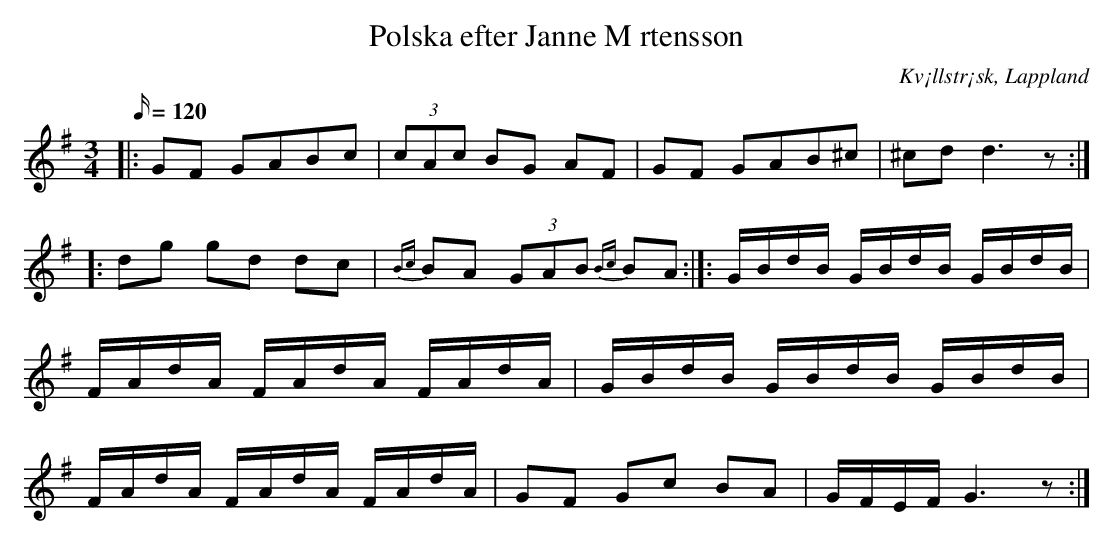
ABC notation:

X:1
T:Polska efter Janne M rtensson
O:Kv¡llstr¡sk, Lappland
M:3/4
L:1/16
Q:120
K:G
|:G2F2 G2A2B2c2 | (3c2A2c2 B2G2 A2F2 | G2F2 G2A2B2^c2 | ^c2d2 d6 z2:|]: d2g2 g2d2 d2c2 | {Bc}B2A2 (3G2A2B2 {Bc}B2A2 :|]: GBdB GBdB GBdB | FAdA FAdA FAdA | GBdB GBdB GBdB | FAdA FAdA FAdA | G2F2 G2c2 B2A2 | GFEF G6 z2 :|]
